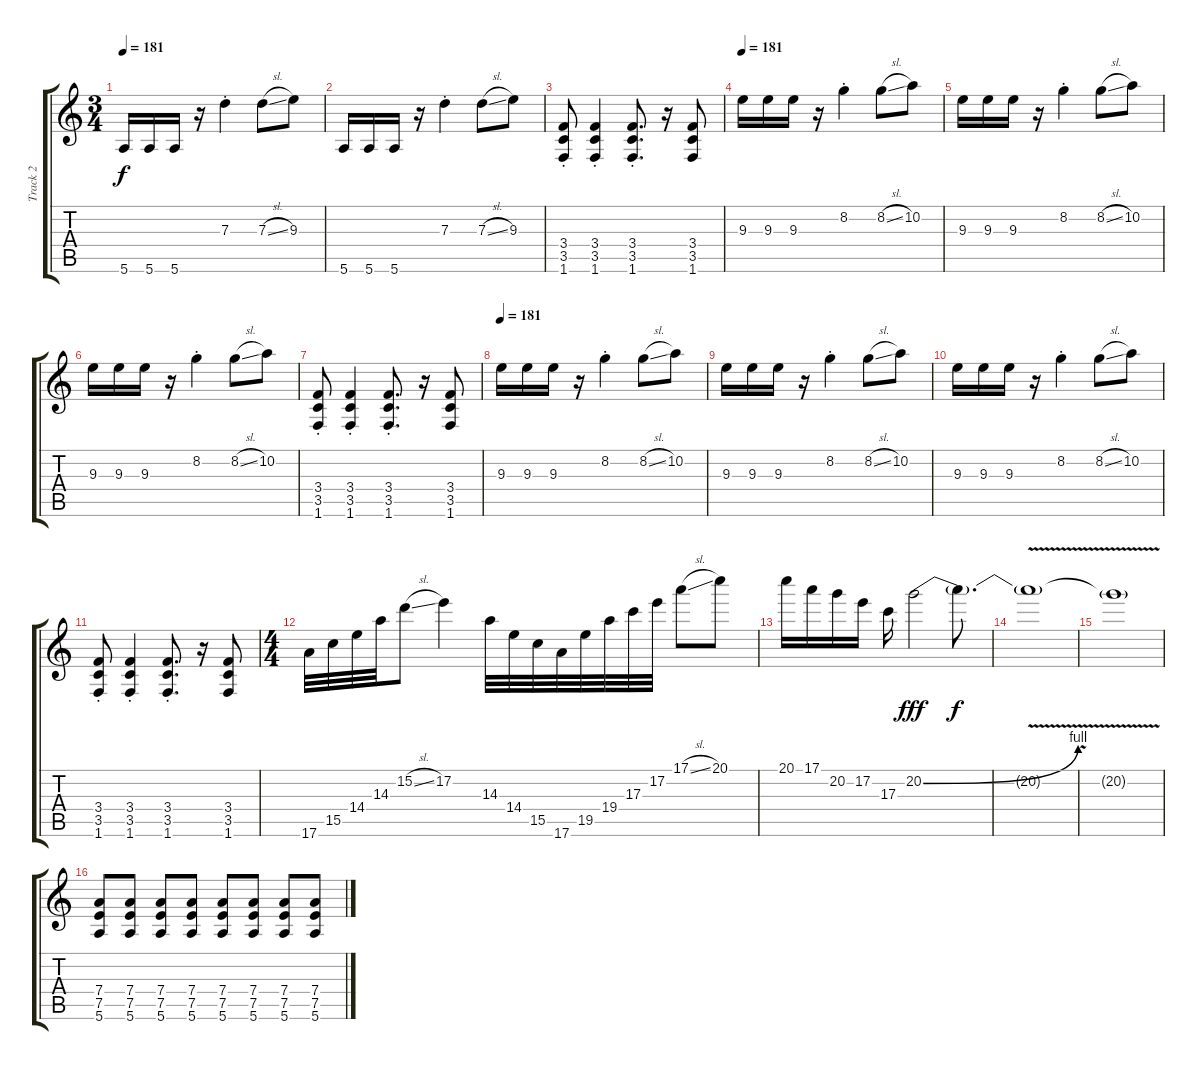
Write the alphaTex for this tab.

\track ("Track 2" "Track 2") {instrument distortionguitar}
\staff {score tabs}
\tuning (E4 B3 G3 D3 A2 E2) {hide}
\ts (3 4)
\tempo 181
\clef g2
\ks c
5.6.16{dy f} 5.6.16 5.6.16 r.16 7.3{st}.4 7.3{sl}.8 9.3.8 |
5.6.16 5.6.16 5.6.16 r.16 7.3{st}.4 7.3{sl}.8 9.3.8 |
(3.4{st} 3.5{st} 1.6{st}).8 (3.4{st} 3.5{st} 1.6{st}).4 (3.4{st} 3.5{st} 1.6{st}).8{d} r.16 (3.4 3.5 1.6).8 |
\tempo 181
9.3.16{volume 16 balance 0 instrument distortionguitar} 9.3.16 9.3.16 r.16 8.2{st}.4 8.2{sl}.8 10.2.8 |
9.3.16{volume 16 balance 0 instrument distortionguitar} 9.3.16 9.3.16 r.16 8.2{st}.4 8.2{sl}.8 10.2.8 |
9.3.16{volume 16 balance 0 instrument distortionguitar} 9.3.16 9.3.16 r.16 8.2{st}.4 8.2{sl}.8 10.2.8 |
(3.4{st} 3.5{st} 1.6{st}).8 (3.4{st} 3.5{st} 1.6{st}).4 (3.4{st} 3.5{st} 1.6{st}).8{d} r.16 (3.4 3.5 1.6).8 |
\tempo 181
9.3.16{volume 16 balance 0 instrument distortionguitar} 9.3.16 9.3.16 r.16 8.2{st}.4 8.2{sl}.8 10.2.8 |
9.3.16{volume 16 balance 0 instrument distortionguitar} 9.3.16 9.3.16 r.16 8.2{st}.4 8.2{sl}.8 10.2.8 |
9.3.16{volume 16 balance 0 instrument distortionguitar} 9.3.16 9.3.16 r.16 8.2{st}.4 8.2{sl}.8 10.2.8 |
(3.4{st} 3.5{st} 1.6{st}).8 (3.4{st} 3.5{st} 1.6{st}).4 (3.4{st} 3.5{st} 1.6{st}).8{d} r.16 (3.4 3.5 1.6).8 |
\ts (4 4)
17.6.32 15.5.32 14.4.32 14.3.32 15.2{sl}.8 17.2.4 14.3.32 14.4.32 15.5.32 17.6.32 19.5.32 19.4.32 17.3.32 17.2.32 17.1{sl}.8 20.1.8 |
20.1.16 17.1.16 20.2.16 17.2.16 17.3.16 20.2{be (bend 0 0 60 4)}.2{dy fff} 20.2{t}.8{d dy f} |
20.2{v t}.1 |
20.2{t}.1 |
(7.4 7.5 5.6).8{volume 11 balance 0} (7.4 7.5 5.6).8 (7.4 7.5 5.6).8 (7.4 7.5 5.6).8 (7.4 7.5 5.6).8 (7.4 7.5 5.6).8 (7.4 7.5 5.6).8 (7.4 7.5 5.6).8
